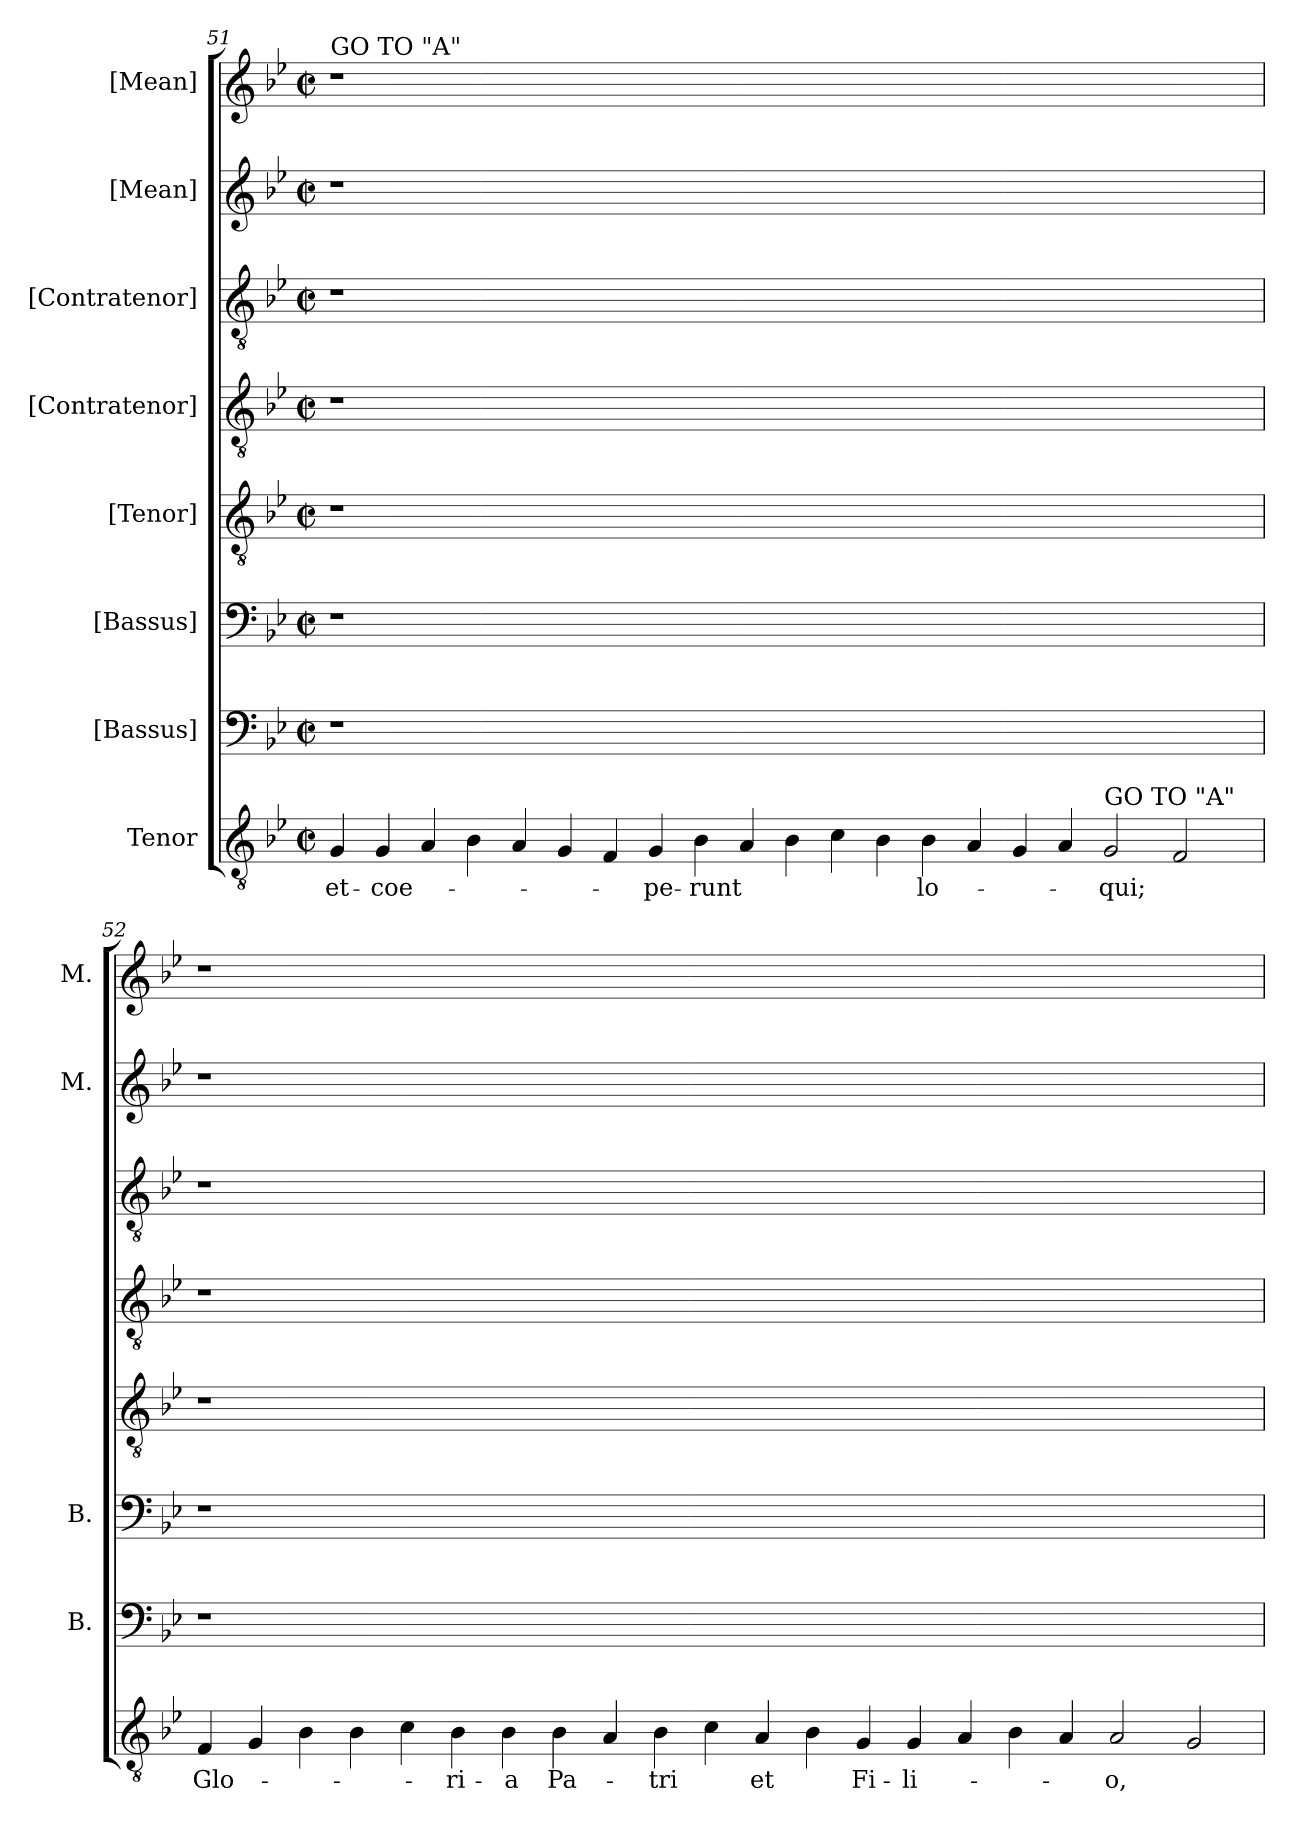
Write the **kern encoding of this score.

**kern	**text	**kern	**kern	**kern	**kern	**kern	**kern	**kern
*part8	*part8	*part7	*part6	*part5	*part4	*part3	*part2	*part1
*staff8	*staff8	*staff7	*staff6	*staff5	*staff4	*staff3	*staff2	*staff1
*I"Tenor	*	*I"[Bassus]	*I"[Bassus]	*I"[Tenor]	*I"[Contratenor]	*I"[Contratenor]	*I"[Mean]	*I"[Mean]
*	*	*I'B.	*I'B.	*	*	*	*I'M.	*I'M.
!!LO:LB:g=z
*clefGv2	*	*clefF4	*clefF4	*clefGv2	*clefGv2	*clefGv2	*clefG2	*clefG2
*ITrd7c12	*	*	*	*ITrd7c12	*ITrd7c12	*ITrd7c12	*	*
*k[b-e-]	*	*k[b-e-]	*k[b-e-]	*k[b-e-]	*k[b-e-]	*k[b-e-]	*k[b-e-]	*k[b-e-]
*g:	*	*g:	*g:	*g:	*g:	*g:	*g:	*g:
*M2/2	*	*M2/2	*M2/2	*M2/2	*M2/2	*M2/2	*M2/2	*M2/2
*met(c|)	*	*met(c|)	*met(c|)	*met(c|)	*met(c|)	*met(c|)	*met(c|)	*met(c|)
=51	=51	=51	=51	=51	=51	=51	=51	=51
!	!	!	!	!	!	!	!	!LO:TX:a:t=GO TO "A"
!	!LO:LY:b:color=#000000	!LO:N:vis=1	!LO:N:vis=1	!LO:N:vis=1	!LO:N:vis=1	!LO:N:vis=1	!LO:N:vis=1	!LO:N:vis=1
4GGi/	et-	1r	1r	1r	1r	1r	1r	1r
!	!LO:LY:b:color=#000000	!	!	!	!	!	!	!
4GGi/	-coe-	.	.	.	.	.	.	.
4AAi/	.	.	.	.	.	.	.	.
4BB-i\	.	.	.	.	.	.	.	.
4AAi/	.	00ryy	00ryy	00ryy	00ryy	00ryy	00ryy	00ryy
4GGi/	.	.	.	.	.	.	.	.
4FFi/	.	.	.	.	.	.	.	.
!	!LO:LY:b:color=#000000	!	!	!	!	!	!	!
4GGi/	-pe-	.	.	.	.	.	.	.
!	!LO:LY:b:color=#000000	!	!	!	!	!	!	!
4BB-i\	-runt	.	.	.	.	.	.	.
4AAi/	.	.	.	.	.	.	.	.
4BB-i\	.	.	.	.	.	.	.	.
4Ci\	.	.	.	.	.	.	.	.
4BB-i\	.	.	.	.	.	.	.	.
!	!LO:LY:b:color=#000000	!	!	!	!	!	!	!
4BB-i\	lo-	.	.	.	.	.	.	.
4AAi/	.	.	.	.	.	.	.	.
4GGi/	.	.	.	.	.	.	.	.
4AAi/	.	.	.	.	.	.	.	.
!LO:TX:a:t=GO TO "A"	!	!	!	!	!	!	!	!
!	!LO:LY:b:color=#000000	!	!	!	!	!	!	!
2GGi/	-qui;	.	.	.	.	.	.	.
2FFi/	.	.	.	.	.	.	.	.
.	.	4ryy	4ryy	4ryy	4ryy	4ryy	4ryy	4ryy
!!LO:LB:g=z
=52'	=52'	=52'	=52'	=52'	=52'	=52'	=52'	=52'
!	!LO:LY:b:color=#000000	!LO:N:vis=1	!LO:N:vis=1	!LO:N:vis=1	!LO:N:vis=1	!LO:N:vis=1	!LO:N:vis=1	!LO:N:vis=1
4FFi/	Glo-	1r	1r	1r	1r	1r	1r	1r
4GGi/	.	.	.	.	.	.	.	.
4BB-i\	.	.	.	.	.	.	.	.
4BB-i\	.	.	.	.	.	.	.	.
4Ci\	.	00ryy	00ryy	00ryy	00ryy	00ryy	00ryy	00ryy
!	!LO:LY:b:color=#000000	!	!	!	!	!	!	!
4BB-i\	-ri-	.	.	.	.	.	.	.
!	!LO:LY:b:color=#000000	!	!	!	!	!	!	!
4BB-i\	-a	.	.	.	.	.	.	.
!	!LO:LY:b:color=#000000	!	!	!	!	!	!	!
4BB-i\	Pa-	.	.	.	.	.	.	.
4AAi/	.	.	.	.	.	.	.	.
!	!LO:LY:b:color=#000000	!	!	!	!	!	!	!
4BB-i\	-tri	.	.	.	.	.	.	.
4Ci\	.	.	.	.	.	.	.	.
!	!LO:LY:b:color=#000000	!	!	!	!	!	!	!
4AAi/	et	.	.	.	.	.	.	.
4BB-i\	.	.	.	.	.	.	.	.
!	!LO:LY:b:color=#000000	!	!	!	!	!	!	!
4GGi/	Fi-	.	.	.	.	.	.	.
!	!LO:LY:b:color=#000000	!	!	!	!	!	!	!
4GGi/	-li-	.	.	.	.	.	.	.
4AAi/	.	.	.	.	.	.	.	.
4BB-i\	.	.	.	.	.	.	.	.
4AAi/	.	.	.	.	.	.	.	.
!	!LO:LY:b:color=#000000	!	!	!	!	!	!	!
2AAi/	-o,	.	.	.	.	.	.	.
2GGi/	.	2ryy	2ryy	2ryy	2ryy	2ryy	2ryy	2ryy
='	='	='	='	='	='	='	='	='
*-	*-	*-	*-	*-	*-	*-	*-	*-
